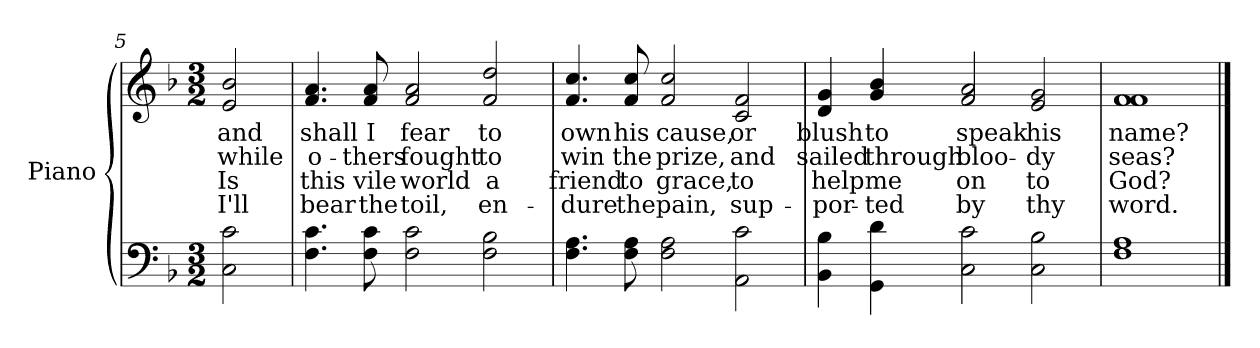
**kern	**kern	**text	**text	**text	**text
*part2	*part1	*part1	*part1	*part1	*part1
*staff2	*staff1	*staff1	*staff1	*staff1	*staff1
*I"Piano	*I"Piano	*	*	*	*
*I'Pno.	*I'Pno.	*	*	*	*
*clefF4	*clefG2	*	*	*	*
*k[b-]	*k[b-]	*	*	*	*
*F:	*F:	*	*	*	*
*M3/2	*M3/2	*	*	*	*
=5	=5	=5	=5	=5	=5
!	!	!LO:LY:b:color=#000000	!LO:LY:b:color=#000000	!LO:LY:b:color=#000000	!LO:LY:b:color=#000000
2Ci\ 2ci	2ei/ 2b-i	and	while	Is	I'll
=6	=6	=6	=6	=6	=6
!	!	!LO:LY:b:color=#000000	!LO:LY:b:color=#000000	!LO:LY:b:color=#000000	!LO:LY:b:color=#000000
4.Fi\ 4.ci	4.fi/ 4.ai	shall	o-	this	bear
!	!	!LO:LY:b:color=#000000	!LO:LY:b:color=#000000	!LO:LY:b:color=#000000	!LO:LY:b:color=#000000
8Fi\ 8ci	8fi/ 8ai	I	-thers	vile	the
!	!	!LO:LY:b:color=#000000	!LO:LY:b:color=#000000	!LO:LY:b:color=#000000	!LO:LY:b:color=#000000
2Fi\ 2ci	2fi/ 2ai	fear	fought	world	toil,
!	!	!LO:LY:b:color=#000000	!LO:LY:b:color=#000000	!LO:LY:b:color=#000000	!LO:LY:b:color=#000000
2Fi\ 2B-i	2fi/ 2ddi	to	to	a	en-
!!LO:LB:g=z
=7	=7	=7	=7	=7	=7
!	!	!LO:LY:b:color=#000000	!LO:LY:b:color=#000000	!LO:LY:b:color=#000000	!LO:LY:b:color=#000000
4.Fi\ 4.Ai	4.fi/ 4.cci	own	win	-friend	dure
!	!	!LO:LY:b:color=#000000	!LO:LY:b:color=#000000	!LO:LY:b:color=#000000	!LO:LY:b:color=#000000
8Fi\ 8Ai	8fi/ 8cci	his	the	to	the
!	!	!LO:LY:b:color=#000000	!LO:LY:b:color=#000000	!LO:LY:b:color=#000000	!LO:LY:b:color=#000000
2Fi\ 2Ai	2fi/ 2cci	cause,	prize,	grace,	pain,
!	!	!LO:LY:b:color=#000000	!LO:LY:b:color=#000000	!LO:LY:b:color=#000000	!LO:LY:b:color=#000000
2AAi\ 2ci	2ci/ 2fi	or	and	to	sup-
=8	=8	=8	=8	=8	=8
!	!	!LO:LY:b:color=#000000	!LO:LY:b:color=#000000	!LO:LY:b:color=#000000	!LO:LY:b:color=#000000
4BB-i\ 4B-i	4di/ 4gi	blush	sailed	-help	por-
!	!	!LO:LY:b:color=#000000	!LO:LY:b:color=#000000	!LO:LY:b:color=#000000	!LO:LY:b:color=#000000
4GGi\ 4di	4gi/ 4b-i	to	through	-me	ted
!	!	!LO:LY:b:color=#000000	!LO:LY:b:color=#000000	!LO:LY:b:color=#000000	!LO:LY:b:color=#000000
2Ci\ 2ci	2fi/ 2ai	speak	bloo-	on	by
!	!	!LO:LY:b:color=#000000	!LO:LY:b:color=#000000	!LO:LY:b:color=#000000	!LO:LY:b:color=#000000
2Ci\ 2B-i	2ei/ 2gi	his	-dy	to	thy
=9	=9	=9	=9	=9	=9
!	!	!LO:LY:b:color=#000000	!LO:LY:b:color=#000000	!LO:LY:b:color=#000000	!LO:LY:b:color=#000000
1Fi 1Ai	1fi 1fi	name?	seas?	God?	word.
==	==	==	==	==	==
*-	*-	*-	*-	*-	*-
